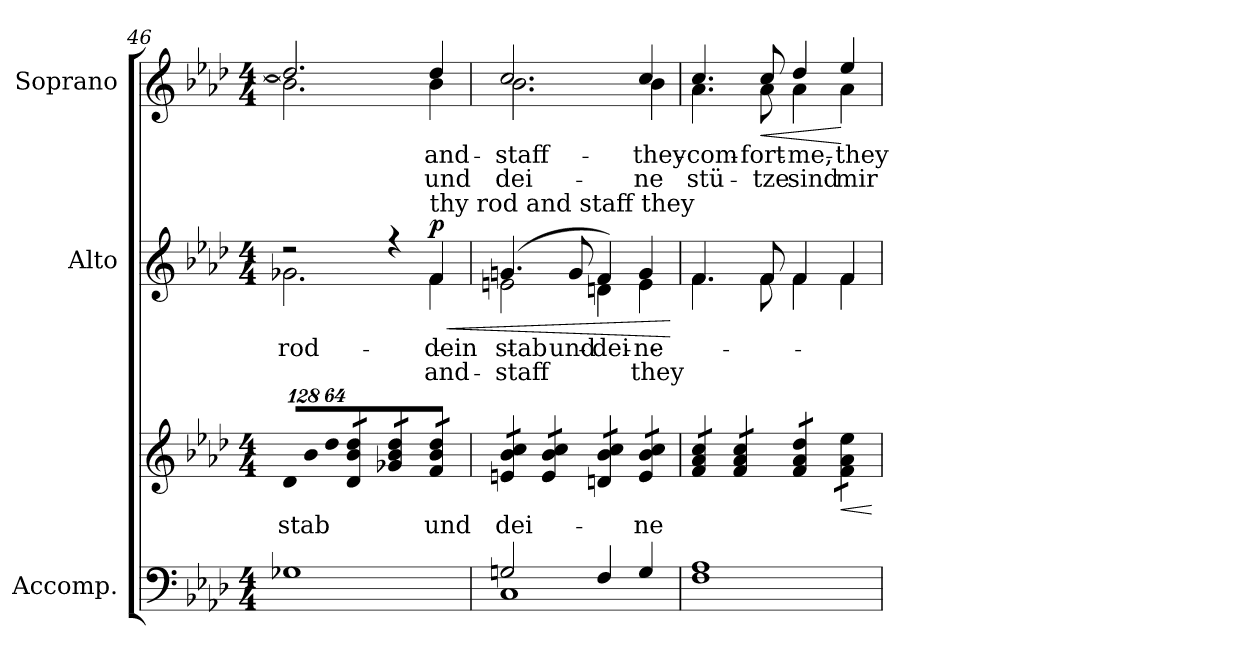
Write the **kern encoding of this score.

**kern	**kern	**text	**dynam	**kern	**text	**text	**dynam	**kern	**text	**text	**dynam
*part3	*part3	*part3	*part3	*part2	*part2	*part2	*part2	*part1	*part1	*part1	*part1
*staff4	*staff3	*staff3	*staff3/4	*staff2	*staff2	*staff2	*staff2	*staff1	*staff1	*staff1	*staff1
*I"Accomp.	*	*	*	*I"Alto	*	*	*	*I"Soprano	*	*	*
*	*	*	*	*I'A.	*	*	*	*I'S.	*	*	*
*clefF4	*clefG2	*	*	*clefG2	*	*	*	*clefG2	*	*	*
*k[b-e-a-d-]	*k[b-e-a-d-]	*	*	*k[b-e-a-d-]	*	*	*	*k[b-e-a-d-]	*	*	*
*A-:	*A-:	*	*	*A-:	*	*	*	*A-:	*	*	*
*M4/4	*M4/4	*	*	*M4/4	*	*	*	*M4/4	*	*	*
*	*Xbrackettup	*	*	*	*	*	*	*	*	*	*
=46	=46	=46	=46	=46	=46	=46	=46	=46	=46	=46	=46
!	!LO:N:vis=8	!	!	!	!	!	!	!	!	!	!
!	!	!LO:LY:a:color=#000000	!	!	!	!	!	!	!	!	!
!	!	!	!	!	!LO:LY:b:color=#000000	!	!	!	!	!	!
*	*	*	*	*^	*	*	*	*^	*	*	*
1G-Xi	1024%85d-i/L	stab	.	2r	2.g-Xi\	-rod-	.	.	2.dd-i/]	2.b-i\]	.	.	.
!	!LO:N:vis=8	!	!	!	!	!	!	!	!	!	!	!	!
.	1024%85b-i/	.	.	.	.	.	.	.	.	.	.	.	.
!	!LO:N:vis=8	!	!	!	!	!	!	!	!	!	!	!	!
.	512%43dd-i/J	.	.	.	.	.	.	.	.	.	.	.	.
*	*tremolo	*	*	*	*	*	*	*	*	*	*	*	*
.	12d-i/ 12b-i 12dd-iL	.	.	.	.	.	.	.	.	.	.	.	.
.	12d-i/ 12b-i 12dd-i	.	.	.	.	.	.	.	.	.	.	.	.
.	12d-i/ 12b-i 12dd-iJ	.	.	.	.	.	.	.	.	.	.	.	.
.	12g-Xi/ 12b-i 12dd-iL	.	.	4r	.	.	.	.	.	.	.	.	.
.	12g-Xi/ 12b-i 12dd-i	.	.	.	.	.	.	.	.	.	.	.	.
.	12g-Xi/ 12b-i 12dd-iJ	.	.	.	.	.	.	.	.	.	.	.	.
!	!	!LO:LY:a:color=#000000	!	!	!	!	!	!	!	!	!	!	!
!	!	!	!	!	!	!LO:LY:a:color=#000000	!LO:LY:b:color=#000000	!LO:HP:b	!	!	!	!	!
!	!	!	!	!LO:TX:a:t=thy    rod         and staff   they	!	!	!	!	!	!	!	!	!
!	!	!	!	!	!	!	!	!	!	!	!LO:LY:b:color=#000000	!LO:LY:b:color=#000000	!
.	12fi/ 12b-i 12dd-iL	und	.	4fi/	4fi\	dein	-and-	< p	4dd-i/	4b-i\	and-	und	.
.	12fi/ 12b-i 12dd-i	.	.	.	.	.	.	.	.	.	.	.	.
.	12fi/ 12b-i 12dd-iJ	.	.	.	.	.	.	.	.	.	.	.	.
=47	=47	=47	=47	=47	=47	=47	=47	=47	=47	=47	=47	=47	=47
*^	*	*	*	*	*	*	*	*	*	*	*	*	*
!	!	!	!LO:LY:a:color=#000000	!	!	!	!	!	!	!	!	!	!	!
!	!	!	!	!	!	!	!LO:LY:a:color=#000000	!LO:LY:b:color=#000000	!	!	!	!	!	!
!	!	!	!	!	!	!	!	!	!	!	!	!LO:LY:b:color=#000000	!LO:LY:b:color=#000000	!
2Gni/	1Ci	12eni/ 12b-i 12cciL	dei-	.	(4.gni/	2eni\	stab	-staff	.	2.cci/	2.b-i\	-staff-	dei-	.
.	.	12eni/ 12b-i 12cci	.	.	.	.	.	.	.	.	.	.	.	.
.	.	12eni/ 12b-i 12cciJ	.	.	.	.	.	.	.	.	.	.	.	.
.	.	12ei/ 12b-i 12cciL	.	.	.	.	.	.	.	.	.	.	.	.
.	.	12ei/ 12b-i 12cci	.	.	.	.	.	.	.	.	.	.	.	.
!	!	!	!	!	!	!	!LO:LY:a:color=#000000	!	!	!	!	!	!	!
.	.	.	.	.	8gi/	.	und	.	.	.	.	.	.	.
.	.	12ei/ 12b-i 12cciJ	.	.	.	.	.	.	.	.	.	.	.	.
!	!	!	!	!	!	!	!LO:LY:a:color=#000000	!	!	!	!	!	!	!
4Fi/	.	12dni/ 12b-i 12cciL	.	.	4fi/)	4dni\	dei-	.	.	.	.	.	.	.
.	.	12dni/ 12b-i 12cci	.	.	.	.	.	.	.	.	.	.	.	.
.	.	12dni/ 12b-i 12cciJ	.	.	.	.	.	.	.	.	.	.	.	.
!	!	!	!LO:LY:a:color=#000000	!	!	!	!	!	!	!	!	!	!	!
!	!	!	!	!	!	!	!LO:LY:a:color=#000000	!LO:LY:b:color=#000000	!	!	!	!	!	!
!	!	!	!	!	!	!	!	!	!	!	!	!LO:LY:b:color=#000000	!LO:LY:b:color=#000000	!
4Gi/	.	12ei/ 12b-i 12cciL	-ne	.	4gi/	4ei\	-ne	they	.	4cci/	4b-i\	-they-	-ne	.
.	.	12ei/ 12b-i 12cci	.	.	.	.	.	.	.	.	.	.	.	.
.	.	12ei/ 12b-i 12cciJ	.	.	.	.	.	.	.	.	.	.	.	.
*	*	*	*	*	*v	*v	*	*	*	*	*	*	*	*
*v	*v	*	*	*	*	*	*	*	*v	*v	*	*	*
.	.	.	.	.	.	.	[	.	.	.	.
!!LO:LB:g=z
=48	=48	=48	=48	=48	=48	=48	=48	=48	=48	=48	=48
*	*	*	*	*^	*	*	*	*	*	*	*
!	!	!	!	!	!	!	!	!	!	!LO:LY:b:color=#000000	!LO:LY:b:color=#000000	!
*	*	*	*	*	*	*	*	*	*^	*	*	*
1Fi 1A-i	12fi/ 12a-i 12cciL	.	.	4.fi/	4.fi\	.	.	.	4.cci/	4.a-i\	-com-	stü-	.
.	12fi/ 12a-i 12cci	.	.	.	.	.	.	.	.	.	.	.	.
.	12fi/ 12a-i 12cciJ	.	.	.	.	.	.	.	.	.	.	.	.
.	12fi/ 12a-i 12cciL	.	.	.	.	.	.	.	.	.	.	.	.
.	12fi/ 12a-i 12cci	.	.	.	.	.	.	.	.	.	.	.	.
!	!	!	!	!	!	!	!	!	!	!	!LO:LY:b:color=#000000	!LO:LY:b:color=#000000	!LO:HP:b
.	.	.	.	8fi/	8fi\	.	.	.	8cci/	8a-i\	-fort-	-tze	<
.	12fi/ 12a-i 12cciJ	.	.	.	.	.	.	.	.	.	.	.	.
!	!	!	!	!	!	!	!	!	!	!	!LO:LY:b:color=#000000	!LO:LY:b:color=#000000	!
.	12fi/ 12a-i 12dd-iL	.	.	4fi/	4fi\	.	.	.	4dd-i/	4a-i\	-me,-	sind	.
.	12fi/ 12a-i 12dd-i	.	.	.	.	.	.	.	.	.	.	.	.
.	12fi/ 12a-i 12dd-iJ	.	.	.	.	.	.	.	.	.	.	.	.
!	!	!	!LO:HP:b	!	!	!	!	!	!	!	!	!	!
!	!	!	!	!	!	!	!	!	!	!	!LO:LY:b:color=#000000	!LO:LY:b:color=#000000	!
.	12fi\ 12a-i 12ee-iL	.	<	4fi/	4fi\	.	.	.	4ee-i/	4a-i\	-they-	mir	[
.	12fi\ 12a-i 12ee-i	.	.	.	.	.	.	.	.	.	.	.	.
.	12fi\ 12a-i 12ee-iJ	.	.	.	.	.	.	.	.	.	.	.	.
*	*Xtremolo	*	*	*	*	*	*	*	*	*	*	*	*
*	*	*	*	*v	*v	*	*	*	*	*	*	*	*
*	*	*	*	*	*	*	*	*v	*v	*	*	*
.	.	.	[	.	.	.	.	.	.	.	.
=	=	=	=	=	=	=	=	=	=	=	=
*-	*-	*-	*-	*-	*-	*-	*-	*-	*-	*-	*-
